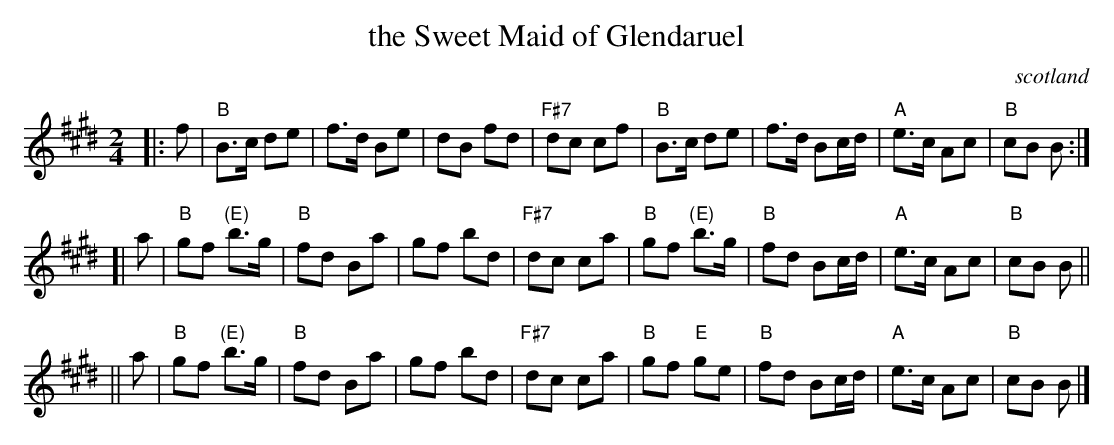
X:1
T: the Sweet Maid of Glendaruel
O:scotland
M: 2/4
L: 1/8
K: BMix
|: f \
| "B"B>c de | f>d Be    | dB     fd | "F#7"dc cf \
|  "B"B>c de | f>d Bc/d/ | "A"e>c Ac | "B"cB  B :|
[| a \
| "B"gf "(E)"b>g | "B"fd Ba    |    gf  bd | "F#7"dc ca \
| "B"gf "(E)"b>g | "B"fd Bc/d/ | "A"e>c Ac | "B"cB  B ||
|| a \
| "B"gf "(E)"b>g | "B"fd Ba    |    gf  bd | "F#7"dc ca \
| "B"gf  "E"ge   | "B"fd Bc/d/ | "A"e>c Ac | "B"cB  B |]
